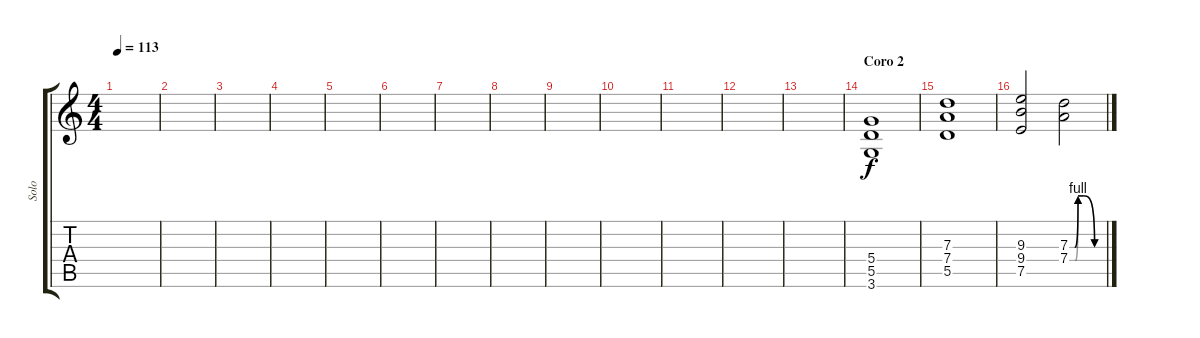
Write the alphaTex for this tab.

\track ("Solo" "Solo") {instrument distortionguitar}
\staff {score tabs}
\tuning (E4 B3 G3 D3 A2 E2) {hide}
\ts (4 4)
\tempo 113
\clef g2
\ks c
|
|
|
|
|
|
|
|
|
|
|
|
|
\section ("" "Coro 2")
(5.4 5.5 3.6).1{volume 15} |
(7.3 7.4 5.5).1 |
(9.3 9.4 7.5).2 (7.3{be (custom 0 0 9 0 15 4 25 4 45 0 60 0)} 7.4{be (custom 0 0 10 0 15 4 26 4 45 0 60 0)}).2
